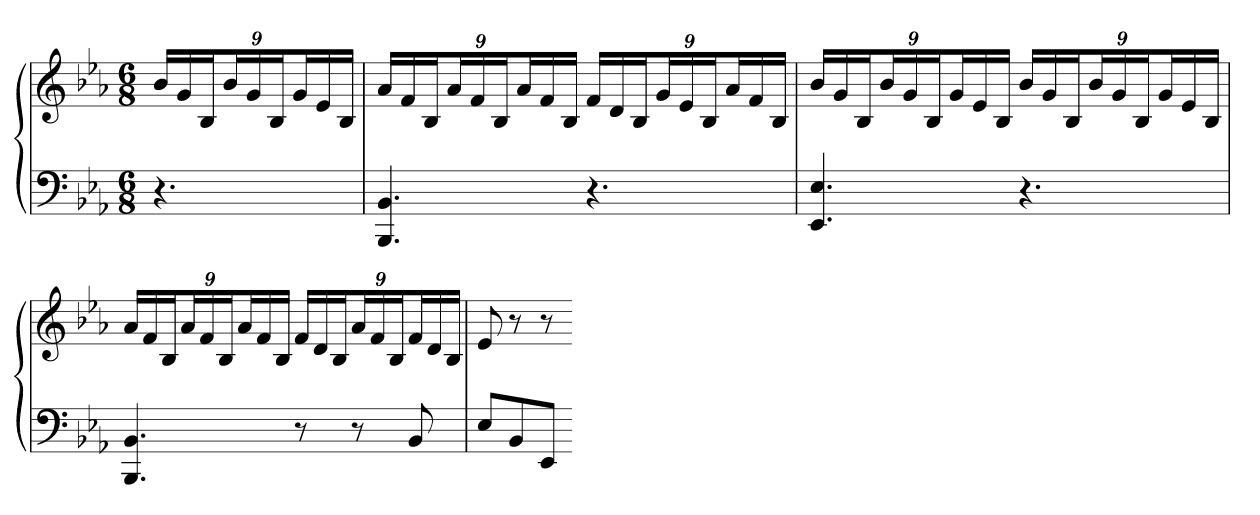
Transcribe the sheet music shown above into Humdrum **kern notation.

**kern	**kern
*part1	*part1
*staff2	*staff1
*clefF4	*clefG2
*k[b-e-a-]	*k[b-e-a-]
*M6/8	*M6/8
=	=
4.r	24b-LL
.	24g
.	24B-J
.	24b-L
.	24g
.	24B-J
.	24gL
.	24e-
.	24B-JJ
=	=
4.BBB- 4.BB-	24a-LL
.	24f
.	24B-J
.	24a-L
.	24f
.	24B-J
.	24a-L
.	24f
.	24B-JJ
4.r	24fLL
.	24d
.	24B-J
.	24gL
.	24e-
.	24B-J
.	24a-L
.	24f
.	24B-JJ
=	=
4.EE- 4.E-	24b-LL
.	24g
.	24B-J
.	24b-L
.	24g
.	24B-J
.	24gL
.	24e-
.	24B-JJ
4.r	24b-LL
.	24g
.	24B-J
.	24b-L
.	24g
.	24B-J
.	24gL
.	24e-
.	24B-JJ
=	=
4.BBB- 4.BB-	24a-LL
.	24f
.	24B-J
.	24a-L
.	24f
.	24B-J
.	24a-L
.	24f
.	24B-JJ
8r	24fLL
.	24d
.	24B-J
8r	24a-L
.	24f
.	24B-J
8BB-	24fL
.	24d
.	24B-JJ
=	=
8E-L	8e-
8BB-	8r
8EE-J	8r
=-	=-
*-	*-
